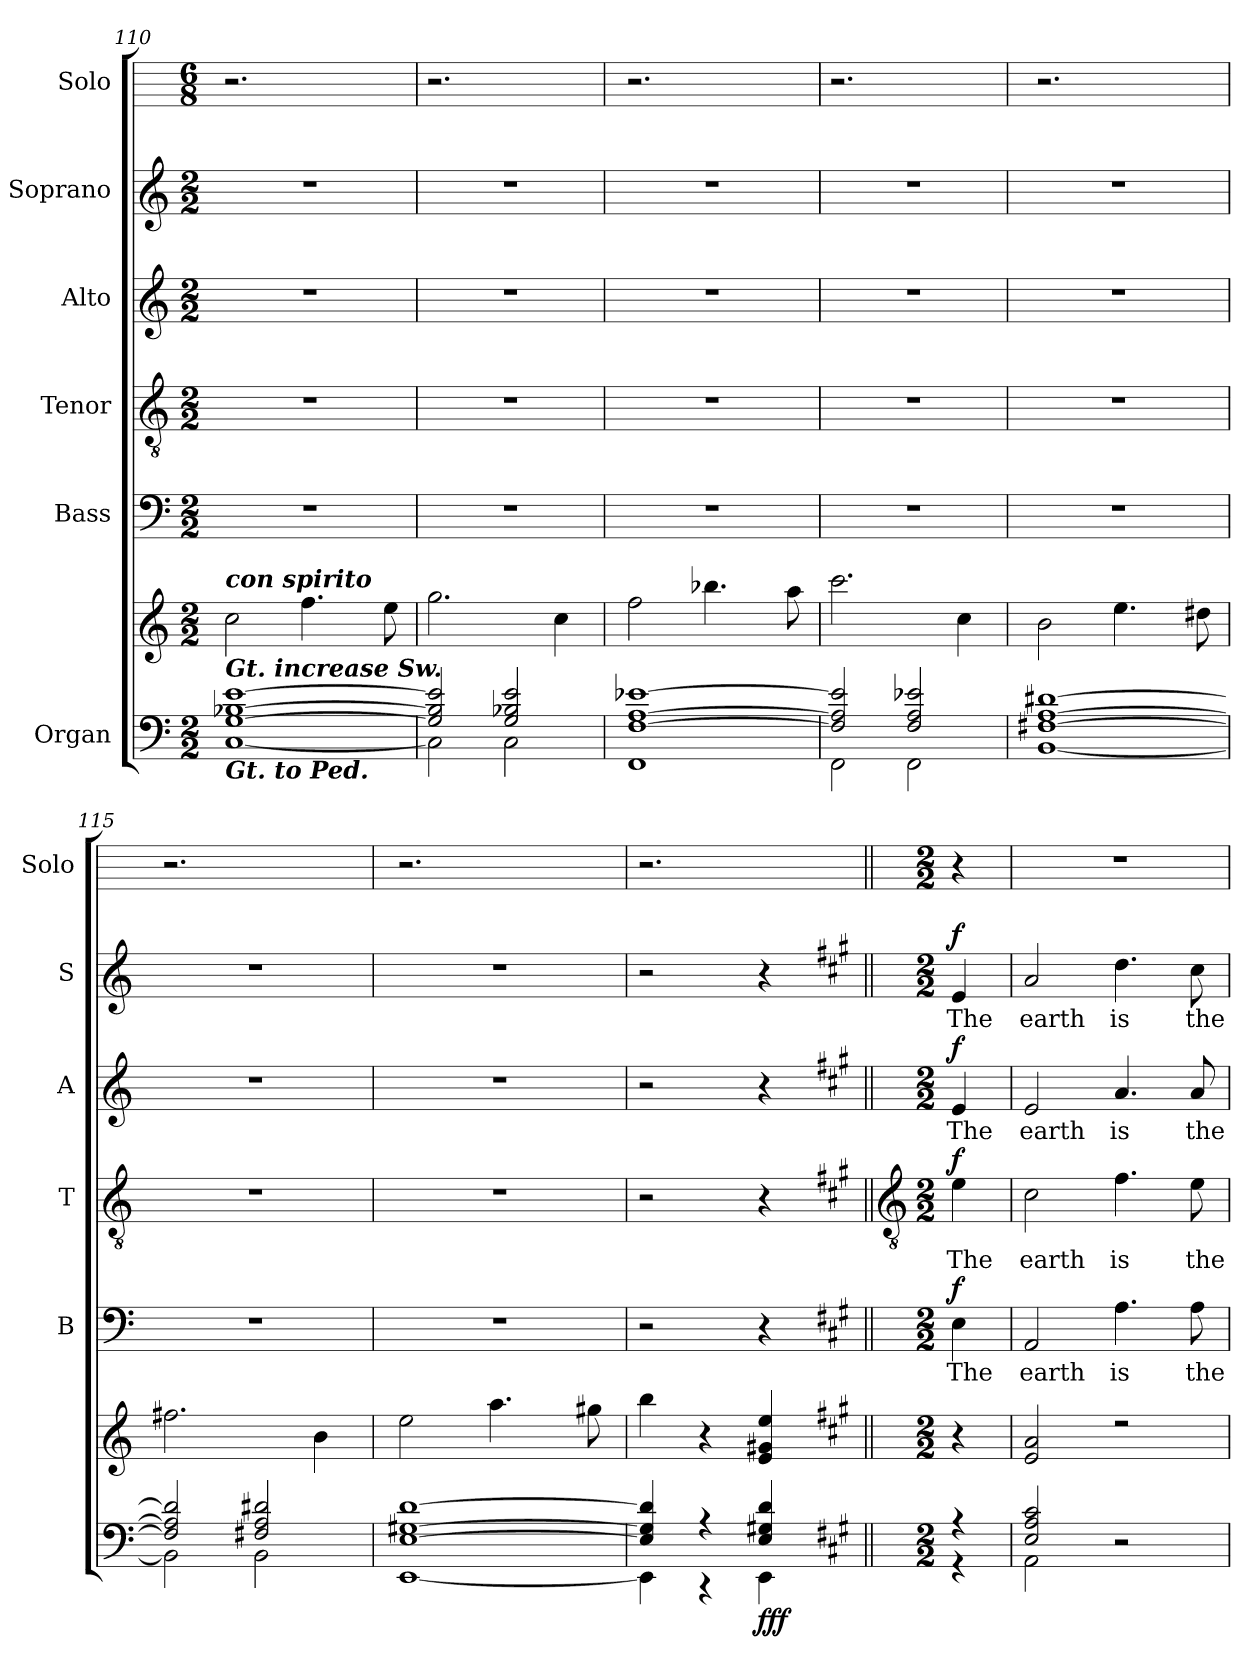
**kern	**kern	**dynam	**kern	**text	**dynam	**kern	**text	**dynam	**kern	**text	**dynam	**kern	**text	**dynam	**kern
*part6	*part6	*part6	*part5	*part5	*part5	*part4	*part4	*part4	*part3	*part3	*part3	*part2	*part2	*part2	*part1
*staff7	*staff6	*staff6/7	*staff5	*staff5	*staff5	*staff4	*staff4	*staff4	*staff3	*staff3	*staff3	*staff2	*staff2	*staff2	*staff1
*I"Organ	*	*	*I"Bass	*	*	*I"Tenor	*	*	*I"Alto	*	*	*I"Soprano	*	*	*I"Solo
*	*	*	*I'B	*	*	*I'T	*	*	*I'A	*	*	*I'S	*	*	*I'Solo
*clefF4	*clefG2	*	*clefF4	*	*	*clefGv2	*	*	*clefG2	*	*	*clefG2	*	*	*
*k[]	*k[]	*	*k[]	*	*	*k[]	*	*	*k[]	*	*	*k[]	*	*	*
*C:	*C:	*	*C:	*	*	*C:	*	*	*C:	*	*	*C:	*	*	*
*M2/2	*M2/2	*	*M2/2	*	*	*M2/2	*	*	*M2/2	*	*	*M2/2	*	*	*M6/8
*MM184	*MM184	*	*MM184	*	*	*MM184	*	*	*MM184	*	*	*MM184	*	*	*MM184
=110	=110	=110	=110	=110	=110	=110	=110	=110	=110	=110	=110	=110	=110	=110	=110
*^	*	*	*	*	*	*	*	*	*	*	*	*	*	*	*
!	!	!LO:TX:a:Bi:t=con spirito	!	!	!	!	!	!	!	!	!	!	!	!	!	!
!LO:TX:a:Bi:t=Gt. increase Sw.	!	!	!	!	!	!	!	!	!	!	!	!	!	!	!	!
!LO:TX:b:Bi:t=Gt. to Ped.	!	!	!	!	!	!	!	!	!	!	!	!	!	!	!	!
!	!	!	!LO:DY:b=2	!	!	!	!	!	!	!	!	!	!	!	!	!
!	!	!	!LO:DY:n=1:b=2	!	!	!	!	!	!	!	!	!	!	!	!	!
[1G/ [1B-X/ [1e/	[1C\	2cc	mf mf	1r	.	.	1r	.	.	1r	.	.	1r	.	.	2.r
.	.	4.ff	.	.	.	.	.	.	.	.	.	.	.	.	.	.
.	.	.	.	.	.	.	.	.	.	.	.	.	.	.	.	4ryy
.	.	8ee	.	.	.	.	.	.	.	.	.	.	.	.	.	.
=111	=111	=111	=111	=111	=111	=111	=111	=111	=111	=111	=111	=111	=111	=111	=111	=111
2G/] 2B-/] 2e/]	2C\]	2.gg	.	1r	.	.	1r	.	.	1r	.	.	1r	.	.	2.r
2G/ 2B-/ 2e/	2C\	.	.	.	.	.	.	.	.	.	.	.	.	.	.	.
.	.	4cc	.	.	.	.	.	.	.	.	.	.	.	.	.	4ryy
=112	=112	=112	=112	=112	=112	=112	=112	=112	=112	=112	=112	=112	=112	=112	=112	=112
[1F/ [1A/ [1e-X/	1FF\	2ff	.	1r	.	.	1r	.	.	1r	.	.	1r	.	.	2.r
.	.	4.bb-X	.	.	.	.	.	.	.	.	.	.	.	.	.	.
.	.	.	.	.	.	.	.	.	.	.	.	.	.	.	.	4ryy
.	.	8aa	.	.	.	.	.	.	.	.	.	.	.	.	.	.
=113	=113	=113	=113	=113	=113	=113	=113	=113	=113	=113	=113	=113	=113	=113	=113	=113
2F/] 2A/] 2e-/]	2FF\	2.ccc	.	1r	.	.	1r	.	.	1r	.	.	1r	.	.	2.r
2F/ 2A/ 2e-/	2FF\	.	.	.	.	.	.	.	.	.	.	.	.	.	.	.
.	.	4cc	.	.	.	.	.	.	.	.	.	.	.	.	.	4ryy
=114	=114	=114	=114	=114	=114	=114	=114	=114	=114	=114	=114	=114	=114	=114	=114	=114
[1F#X/ [1A/ [1d#X/	[1BB\	2b	.	1r	.	.	1r	.	.	1r	.	.	1r	.	.	2.r
.	.	4.ee	.	.	.	.	.	.	.	.	.	.	.	.	.	.
.	.	.	.	.	.	.	.	.	.	.	.	.	.	.	.	4ryy
.	.	8dd#X	.	.	.	.	.	.	.	.	.	.	.	.	.	.
=115	=115	=115	=115	=115	=115	=115	=115	=115	=115	=115	=115	=115	=115	=115	=115	=115
2F#/] 2A/] 2d#/]	2BB\]	2.ff#X	.	1r	.	.	1r	.	.	1r	.	.	1r	.	.	2.r
2F#/ 2A/ 2d#/	2BB\	.	.	.	.	.	.	.	.	.	.	.	.	.	.	.
.	.	4b	.	.	.	.	.	.	.	.	.	.	.	.	.	4ryy
=116	=116	=116	=116	=116	=116	=116	=116	=116	=116	=116	=116	=116	=116	=116	=116	=116
[1E/ [1G#X/ [1d/	[1EE\	2ee	.	1r	.	.	1r	.	.	1r	.	.	1r	.	.	2.r
.	.	4.aa	.	.	.	.	.	.	.	.	.	.	.	.	.	.
.	.	.	.	.	.	.	.	.	.	.	.	.	.	.	.	4ryy
.	.	8gg#X	.	.	.	.	.	.	.	.	.	.	.	.	.	.
=117	=117	=117	=117	=117	=117	=117	=117	=117	=117	=117	=117	=117	=117	=117	=117	=117
4E/] 4G#/] 4d/]	4EE\]	4bb	.	2r	.	.	2r	.	.	2r	.	.	2r	.	.	2.r
4r	4r	4r	.	.	.	.	.	.	.	.	.	.	.	.	.	.
!	!	!	!LO:DY:b=2	!	!	!	!	!	!	!	!	!	!	!	!	!
!	!	!	!LO:DY:n=1:b=2	!	!	!	!	!	!	!	!	!	!	!	!	!
!	!	!	!LO:DY:n=2:b	!	!	!	!	!	!	!	!	!	!	!	!	!
4E/ 4G#/ 4d/	4EE\	4e 4g#X 4ee	f f f	4r	.	.	4r	.	.	4r	.	.	4r	.	.	.
*k[f#c#g#]	*	*k[f#c#g#]	*	*k[f#c#g#]	*	*	*k[f#c#g#]	*	*	*k[f#c#g#]	*	*	*k[f#c#g#]	*	*	*
*A:	*	*A:	*	*A:	*	*	*A:	*	*	*A:	*	*	*A:	*	*	*
!!LO:LB:g=z
=118||	=118||	=118||	=118||	=118||	=118||	=118||	=118||	=118||	=118||	=118||	=118||	=118||	=118||	=118||	=118||	=118||
*	*	*	*	*	*	*	*clefGv2	*	*	*	*	*	*	*	*	*
*M2/2	*	*M2/2	*	*M2/2	*	*	*M2/2	*	*	*M2/2	*	*	*M2/2	*	*	*M2/2
*	*	*^	*	*	*	*	*	*	*	*	*	*	*	*	*	*
!	!	!	!	!	!	!LO:LY:b	!LO:DY:b	!	!LO:LY:b	!LO:DY:b	!	!LO:LY:b	!LO:DY:b	!	!LO:LY:b	!LO:DY:b	!
4r	4r	4r	4ryy	.	4E	The	f	4e	The	f	4e	The	f	4e	The	f	4r
=119	=119	=119	=119	=119	=119	=119	=119	=119	=119	=119	=119	=119	=119	=119	=119	=119	=119
!	!	!	!	!	!	!LO:LY:b	!	!	!LO:LY:b	!	!	!LO:LY:b	!	!	!LO:LY:b	!	!
2E/ 2A/ 2c#/	2AA\	2e 2a	1ryy	.	2AA	earth	.	2c#	earth	.	2e	earth	.	2a	earth	.	1r
!	!	!	!	!	!	!LO:LY:b	!	!	!LO:LY:b	!	!	!LO:LY:b	!	!	!LO:LY:b	!	!
2ryy	2r	2r	.	.	4.A	is	.	4.f#	is	.	4.a	is	.	4.dd	is	.	.
!	!	!	!	!	!	!LO:LY:b	!	!	!LO:LY:b	!	!	!LO:LY:b	!	!	!LO:LY:b	!	!
.	.	.	.	.	8A	the	.	8e	the	.	8a	the	.	8cc#	the	.	.
*v	*v	*	*	*	*	*	*	*	*	*	*	*	*	*	*	*	*
*	*v	*v	*	*	*	*	*	*	*	*	*	*	*	*	*	*
=	=	=	=	=	=	=	=	=	=	=	=	=	=	=	=
*-	*-	*-	*-	*-	*-	*-	*-	*-	*-	*-	*-	*-	*-	*-	*-
